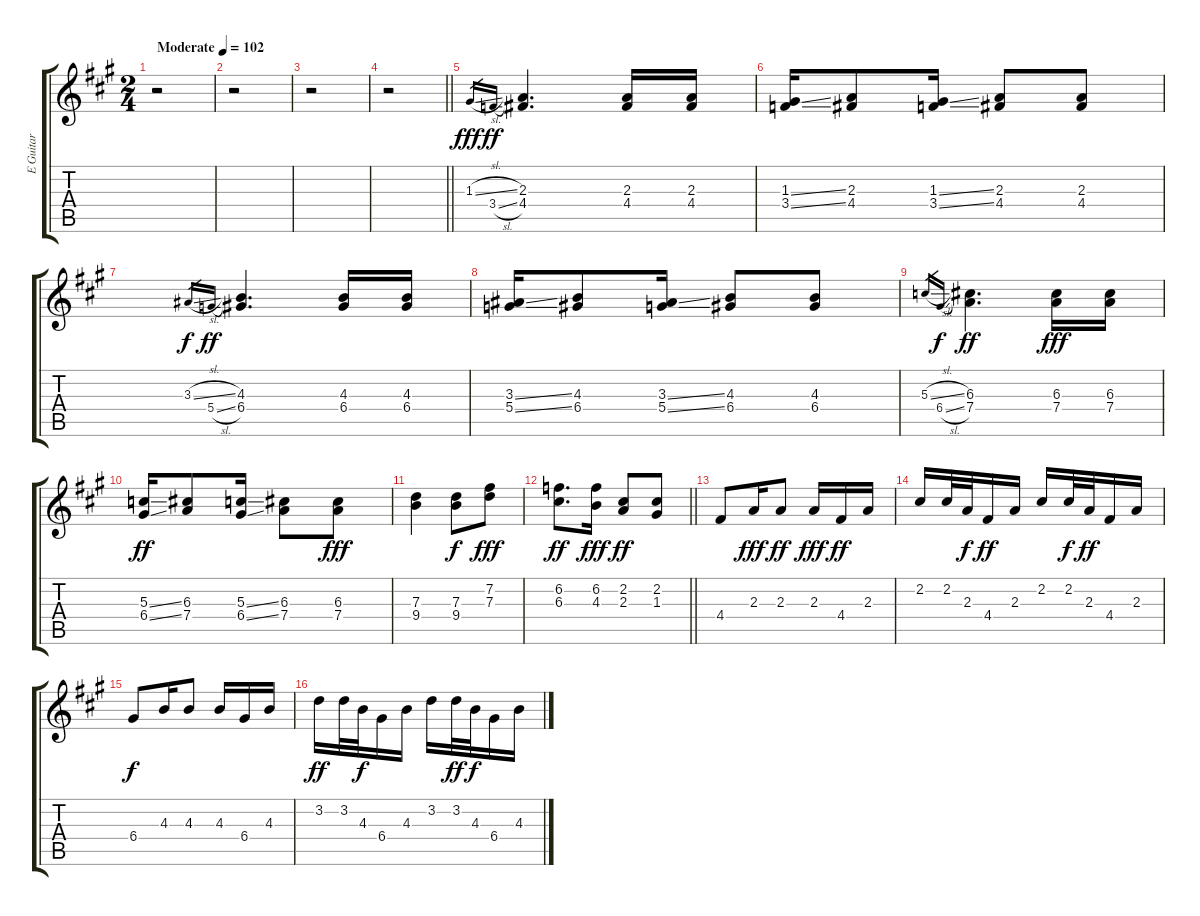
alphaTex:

\track ("E Guitar" "E Guitar") {instrument electricguitarclean}
\staff {score tabs}
\tuning (E4 B3 G3 D3 A2 E2) {hide}
\ts (2 4)
\tempo (102 "Moderate")
\clef g2
\ks a
r.2{dy fff instrument electricguitarclean} |
r.2 |
r.2 |
\barLineRight lightlight
r.2 |
1.3{sl}.16{gr} 3.4{sl}.16{gr dy ff} (2.3 4.4).4{d} (2.3 4.4).16 (2.3 4.4).16 |
(1.3{ss} 3.4{ss}).16 (2.3 4.4).8 (1.3{ss} 3.4{ss}).16 (2.3 4.4).8 (2.3 4.4).8 |
3.3{sl}.16{gr dy f} 5.4{sl}.16{gr dy ff} (4.3 6.4).4{d} (4.3 6.4).16 (4.3 6.4).16 |
(3.3{ss} 5.4{ss}).16 (4.3 6.4).8 (3.3{ss} 5.4{ss}).16 (4.3 6.4).8 (4.3 6.4).8 |
5.3{sl}.16{gr} 6.4{sl}.16{gr dy f} (6.3 7.4).4{d dy ff} (6.3 7.4).16{dy fff} (6.3 7.4).16 |
(5.3{ss} 6.4{ss}).16{dy ff} (6.3 7.4).8 (5.3{ss} 6.4{ss}).16 (6.3 7.4).8 (6.3 7.4).8{dy fff} |
(7.3 9.4).4 (7.3 9.4).8{dy f} (7.2 7.3).8{dy fff} |
\barLineRight lightlight
(6.2 6.3).8{d dy ff} (6.2 4.3).16{dy fff} (2.2 2.3).8{dy ff} (2.2 1.3).8 |
4.4.8 2.3.16{dy fff} 2.3.8{dy ff} 2.3.16{dy fff} 4.4.16{dy ff} 2.3.16 |
2.2.16 2.2.32 2.3.32{dy f} 4.4.16{dy ff} 2.3.16 2.2.16 2.2.32{dy f} 2.3.32{dy ff} 4.4.16 2.3.16 |
6.4.8{dy f} 4.3.16 4.3.8 4.3.16 6.4.16 4.3.16 |
3.2.16{dy ff} 3.2.32 4.3.32{dy f} 6.4.16 4.3.16 3.2.16 3.2.32{dy ff} 4.3.32{dy f} 6.4.16 4.3.16
